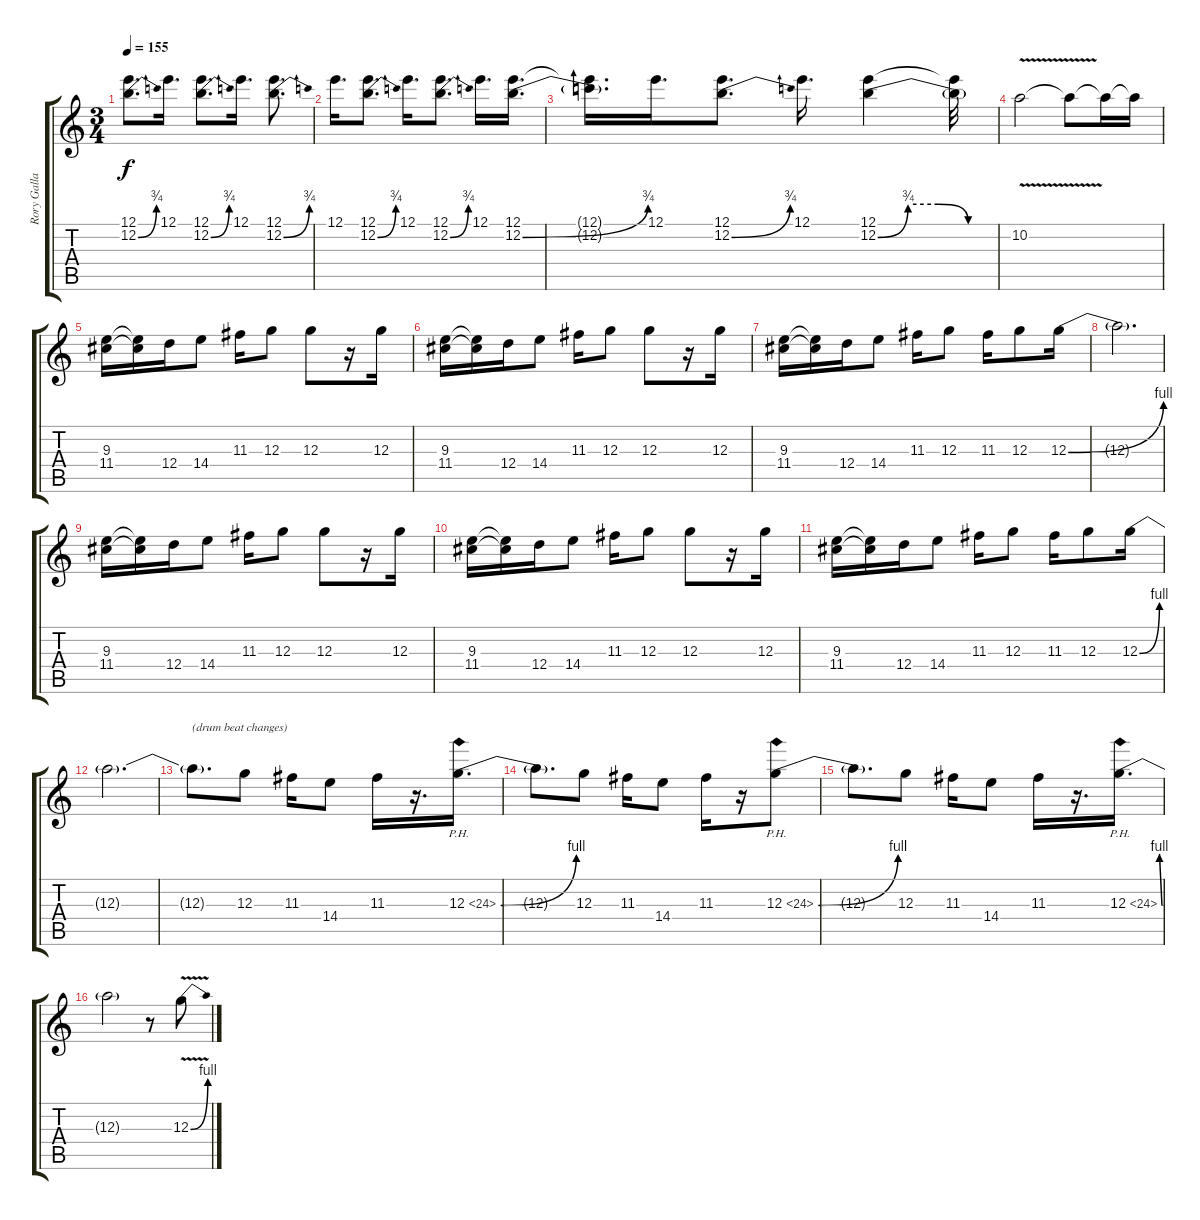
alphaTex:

\track ("Rory Gallagher" "Rory Galla") {instrument overdrivenguitar}
\staff {score tabs}
\tuning (E4 B3 G3 D3 A2 E2) {hide}
\ts (3 4)
\tempo 155
\clef g2
\ks c
(12.1 12.2{be (bend 0 0 60 3)}).8{d dy f} 12.1.16{d} (12.1 12.2{be (bend 0 0 60 3)}).8{d} 12.1.16{d} (12.1 12.2{be (bend 0 0 60 3)}).8{d} |
12.1.16{d} (12.1 12.2{be (bend 0 0 60 3)}).8{d} 12.1.16{d} (12.1 12.2{be (bend 0 0 60 3)}).8{d} 12.1.16{d} (12.1 12.2{be (bend 0 0 60 3)}).16{d} |
(12.1{t} 12.2{t}).16{d} 12.1.16{d} (12.1 12.2{be (bend 0 0 60 3)}).8{d} 12.1.16{d} (12.1 12.2{be (custom 0 0 15 3 30 3 45 0 60 0)}).4 (12.1{t} 12.2{t}).32 |
10.2{v}.2 10.2{t}.8 10.2{t}.16 10.2{t}.16 |
(9.3 11.4).16 (9.3{t} 11.4{t}).16 12.4.16 14.4.8 11.3.16 12.3.8 12.3.8 r.16 12.3.16 |
(9.3 11.4).16 (9.3{t} 11.4{t}).16 12.4.16 14.4.8 11.3.16 12.3.8 12.3.8 r.16 12.3.16 |
(9.3 11.4).16 (9.3{t} 11.4{t}).16 12.4.16 14.4.8 11.3.16 12.3.8 11.3.16 12.3.8 12.3{be (bend 0 0 60 4)}.16 |
12.3{t}.2{d} |
(9.3 11.4).16 (9.3{t} 11.4{t}).16 12.4.16 14.4.8 11.3.16 12.3.8 12.3.8 r.16 12.3.16 |
(9.3 11.4).16 (9.3{t} 11.4{t}).16 12.4.16 14.4.8 11.3.16 12.3.8 12.3.8 r.16 12.3.16 |
(9.3 11.4).16 (9.3{t} 11.4{t}).16 12.4.16 14.4.8 11.3.16 12.3.8 11.3.16 12.3.8 12.3{be (bend 0 0 60 4)}.16 |
12.3{t}.2{d} |
12.3{t}.8{d txt "(drum beat changes)"} 12.3.8 11.3.16 14.4.8 11.3.16 r.16{d} 12.3{be (bend 0 0 60 4) ph 12}.16{d} |
12.3{t}.8{d} 12.3.8 11.3.16 14.4.8 11.3.16 r.16 12.3{be (bend 0 0 60 4) ph 12}.8 |
12.3{t}.8{d} 12.3.8 11.3.16 14.4.8 11.3.16 r.16{d} 12.3{be (bend 0 0 60 4) ph 12}.16{d} |
12.3{t}.2 r.8 12.3{be (bend 0 0 60 4) v}.8
